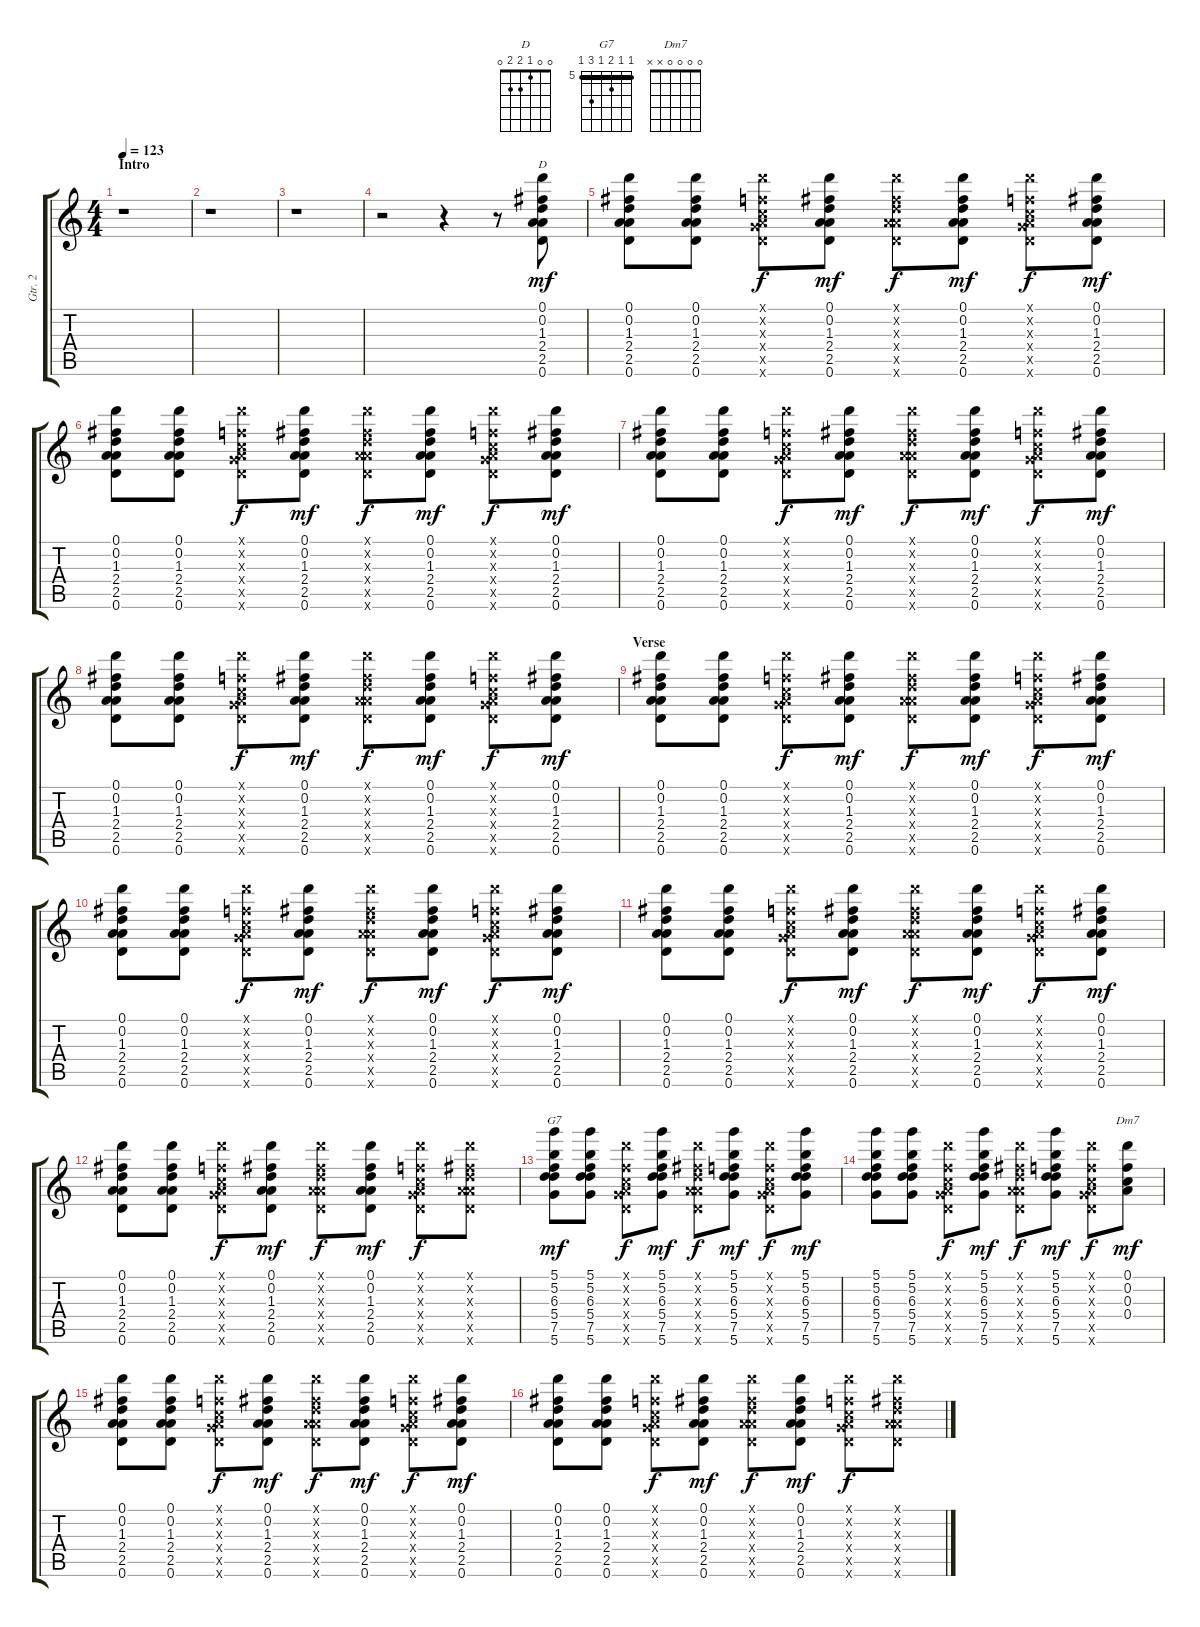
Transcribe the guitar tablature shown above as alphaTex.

\track ("Gtr. 2" "Gtr. 2") {instrument acousticguitarsteel}
\staff {score tabs}
\tuning (D5 A3 F4 C4 G3 D3) {hide}
\chord ("D" 0 0 1 2 2 0)
\chord ("G7" 5 5 6 5 7 5) {firstfret 5 barre 5}
\chord ("Dm7" 0 0 0 0 x x)
\ts (4 4)
\section ("" "Intro")
\tempo 123
\clef g2
\ks c
r.1{dy mf instrument acousticguitarsteel} |
r.1 |
r.1 |
r.2 r.4 r.8 (0.1 0.2 1.3 2.4 2.5 0.6).8{ch "D"} |
(0.1 0.2 1.3 2.4 2.5 0.6).8 (0.1 0.2 1.3 2.4 2.5 0.6).8 (0.1{x} 0.2{x} 0.3{x} 0.4{x} 0.5{x} 0.6{x}).8{dy f} (0.1 0.2 1.3 2.4 2.5 0.6).8{dy mf} (0.1{x} 0.2{x} 1.3{x} 2.4{x} 2.5{x} 0.6{x}).8{dy f} (0.1 0.2 1.3 2.4 2.5 0.6).8{dy mf} (0.1{x} 0.2{x} 0.3{x} 0.4{x} 0.5{x} 0.6{x}).8{dy f} (0.1 0.2 1.3 2.4 2.5 0.6).8{dy mf} |
(0.1 0.2 1.3 2.4 2.5 0.6).8 (0.1 0.2 1.3 2.4 2.5 0.6).8 (0.1{x} 0.2{x} 0.3{x} 0.4{x} 0.5{x} 0.6{x}).8{dy f} (0.1 0.2 1.3 2.4 2.5 0.6).8{dy mf} (0.1{x} 0.2{x} 1.3{x} 2.4{x} 2.5{x} 0.6{x}).8{dy f} (0.1 0.2 1.3 2.4 2.5 0.6).8{dy mf} (0.1{x} 0.2{x} 0.3{x} 0.4{x} 0.5{x} 0.6{x}).8{dy f} (0.1 0.2 1.3 2.4 2.5 0.6).8{dy mf} |
(0.1 0.2 1.3 2.4 2.5 0.6).8 (0.1 0.2 1.3 2.4 2.5 0.6).8 (0.1{x} 0.2{x} 0.3{x} 0.4{x} 0.5{x} 0.6{x}).8{dy f} (0.1 0.2 1.3 2.4 2.5 0.6).8{dy mf} (0.1{x} 0.2{x} 1.3{x} 2.4{x} 2.5{x} 0.6{x}).8{dy f} (0.1 0.2 1.3 2.4 2.5 0.6).8{dy mf} (0.1{x} 0.2{x} 0.3{x} 0.4{x} 0.5{x} 0.6{x}).8{dy f} (0.1 0.2 1.3 2.4 2.5 0.6).8{dy mf} |
(0.1 0.2 1.3 2.4 2.5 0.6).8 (0.1 0.2 1.3 2.4 2.5 0.6).8 (0.1{x} 0.2{x} 0.3{x} 0.4{x} 0.5{x} 0.6{x}).8{dy f} (0.1 0.2 1.3 2.4 2.5 0.6).8{dy mf} (0.1{x} 0.2{x} 1.3{x} 2.4{x} 2.5{x} 0.6{x}).8{dy f} (0.1 0.2 1.3 2.4 2.5 0.6).8{dy mf} (0.1{x} 0.2{x} 0.3{x} 0.4{x} 0.5{x} 0.6{x}).8{dy f} (0.1 0.2 1.3 2.4 2.5 0.6).8{dy mf} |
\section ("" "Verse")
(0.1 0.2 1.3 2.4 2.5 0.6).8 (0.1 0.2 1.3 2.4 2.5 0.6).8 (0.1{x} 0.2{x} 0.3{x} 0.4{x} 0.5{x} 0.6{x}).8{dy f} (0.1 0.2 1.3 2.4 2.5 0.6).8{dy mf} (0.1{x} 0.2{x} 1.3{x} 2.4{x} 2.5{x} 0.6{x}).8{dy f} (0.1 0.2 1.3 2.4 2.5 0.6).8{dy mf} (0.1{x} 0.2{x} 0.3{x} 0.4{x} 0.5{x} 0.6{x}).8{dy f} (0.1 0.2 1.3 2.4 2.5 0.6).8{dy mf} |
(0.1 0.2 1.3 2.4 2.5 0.6).8 (0.1 0.2 1.3 2.4 2.5 0.6).8 (0.1{x} 0.2{x} 0.3{x} 0.4{x} 0.5{x} 0.6{x}).8{dy f} (0.1 0.2 1.3 2.4 2.5 0.6).8{dy mf} (0.1{x} 0.2{x} 1.3{x} 2.4{x} 2.5{x} 0.6{x}).8{dy f} (0.1 0.2 1.3 2.4 2.5 0.6).8{dy mf} (0.1{x} 0.2{x} 0.3{x} 0.4{x} 0.5{x} 0.6{x}).8{dy f} (0.1 0.2 1.3 2.4 2.5 0.6).8{dy mf} |
(0.1 0.2 1.3 2.4 2.5 0.6).8 (0.1 0.2 1.3 2.4 2.5 0.6).8 (0.1{x} 0.2{x} 0.3{x} 0.4{x} 0.5{x} 0.6{x}).8{dy f} (0.1 0.2 1.3 2.4 2.5 0.6).8{dy mf} (0.1{x} 0.2{x} 1.3{x} 2.4{x} 2.5{x} 0.6{x}).8{dy f} (0.1 0.2 1.3 2.4 2.5 0.6).8{dy mf} (0.1{x} 0.2{x} 0.3{x} 0.4{x} 0.5{x} 0.6{x}).8{dy f} (0.1 0.2 1.3 2.4 2.5 0.6).8{dy mf} |
(0.1 0.2 1.3 2.4 2.5 0.6).8 (0.1 0.2 1.3 2.4 2.5 0.6).8 (0.1{x} 0.2{x} 0.3{x} 0.4{x} 0.5{x} 0.6{x}).8{dy f} (0.1 0.2 1.3 2.4 2.5 0.6).8{dy mf} (0.1{x} 0.2{x} 1.3{x} 2.4{x} 2.5{x} 0.6{x}).8{dy f} (0.1 0.2 1.3 2.4 2.5 0.6).8{dy mf} (0.1{x} 0.2{x} 0.3{x} 0.4{x} 0.5{x} 0.6{x}).8{dy f} (0.1{x} 0.2{x} 1.3{x} 2.4{x} 2.5{x} 0.6{x}).8 |
(5.1 5.2 6.3 5.4 7.5 5.6).8{ch "G7" dy mf} (5.1 5.2 6.3 5.4 7.5 5.6).8 (0.1{x} 0.2{x} 0.3{x} 0.4{x} 0.5{x} 0.6{x}).8{dy f} (5.1 5.2 6.3 5.4 7.5 5.6).8{dy mf} (0.1{x} 0.2{x} 1.3{x} 2.4{x} 2.5{x} 0.6{x}).8{dy f} (5.1 5.2 6.3 5.4 7.5 5.6).8{dy mf} (0.1{x} 0.2{x} 0.3{x} 0.4{x} 0.5{x} 0.6{x}).8{dy f} (5.1 5.2 6.3 5.4 7.5 5.6).8{dy mf} |
(5.1 5.2 6.3 5.4 7.5 5.6).8 (5.1 5.2 6.3 5.4 7.5 5.6).8 (0.1{x} 0.2{x} 0.3{x} 0.4{x} 0.5{x} 0.6{x}).8{dy f} (5.1 5.2 6.3 5.4 7.5 5.6).8{dy mf} (0.1{x} 0.2{x} 1.3{x} 2.4{x} 2.5{x} 0.6{x}).8{dy f} (5.1 5.2 6.3 5.4 7.5 5.6).8{dy mf} (0.1{x} 0.2{x} 0.3{x} 0.4{x} 0.5{x} 0.6{x}).8{dy f} (0.1 0.2 0.3 0.4).8{ch "Dm7" dy mf} |
(0.1 0.2 1.3 2.4 2.5 0.6).8 (0.1 0.2 1.3 2.4 2.5 0.6).8 (0.1{x} 0.2{x} 0.3{x} 0.4{x} 0.5{x} 0.6{x}).8{dy f} (0.1 0.2 1.3 2.4 2.5 0.6).8{dy mf} (0.1{x} 0.2{x} 1.3{x} 2.4{x} 2.5{x} 0.6{x}).8{dy f} (0.1 0.2 1.3 2.4 2.5 0.6).8{dy mf} (0.1{x} 0.2{x} 0.3{x} 0.4{x} 0.5{x} 0.6{x}).8{dy f} (0.1 0.2 1.3 2.4 2.5 0.6).8{dy mf} |
(0.1 0.2 1.3 2.4 2.5 0.6).8 (0.1 0.2 1.3 2.4 2.5 0.6).8 (0.1{x} 0.2{x} 0.3{x} 0.4{x} 0.5{x} 0.6{x}).8{dy f} (0.1 0.2 1.3 2.4 2.5 0.6).8{dy mf} (0.1{x} 0.2{x} 1.3{x} 2.4{x} 2.5{x} 0.6{x}).8{dy f} (0.1 0.2 1.3 2.4 2.5 0.6).8{dy mf} (0.1{x} 0.2{x} 0.3{x} 0.4{x} 0.5{x} 0.6{x}).8{dy f} (0.1{x} 0.2{x} 1.3{x} 2.4{x} 2.5{x} 0.6{x}).8
